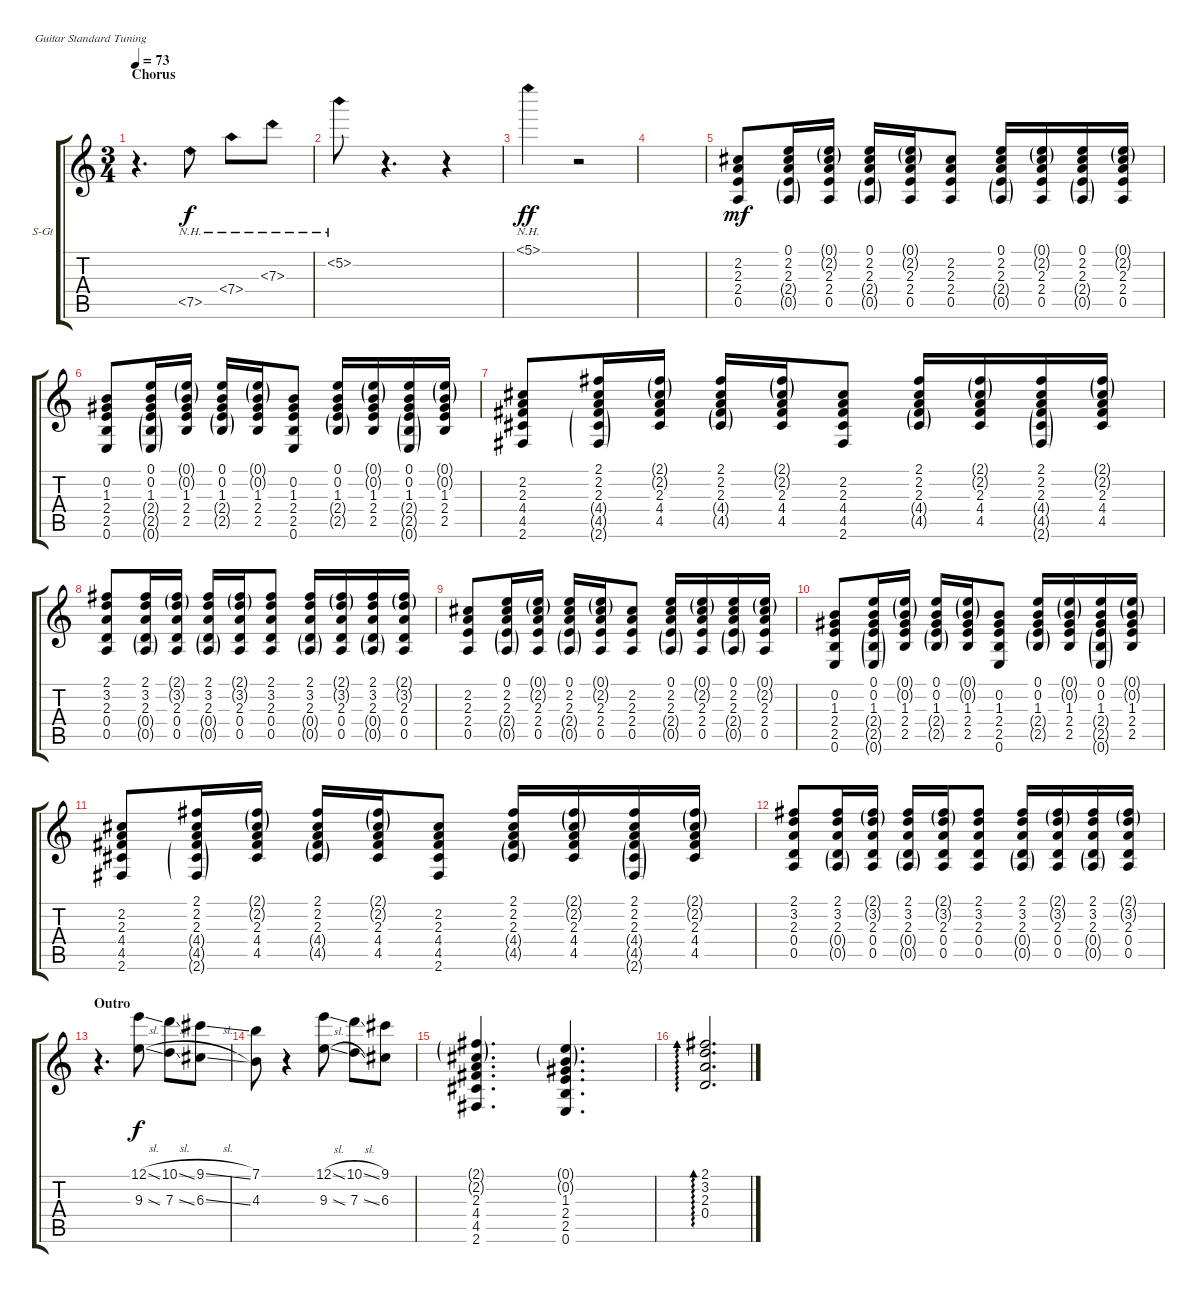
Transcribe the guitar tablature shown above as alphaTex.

\defaultSystemsLayout 4
\bracketExtendMode groupsimilarinstruments
\firstSystemTrackNameOrientation horizontal
\otherSystemsTrackNameOrientation horizontal
\track ("Steel Guitar" "S-Gt") {instrument acousticguitarsteel}
\staff {score tabs}
\tuning (E4 B3 G3 D3 A2 E2)
\ts (3 4)
\section ("" "Chorus")
\tempo 73
\clef g2
\ks c
r.4{d dy mp} 7.5{nh}.8{dy f} 7.4{nh}.8 7.3{nh}.8 |
5.2{nh}.8 r.4{d} r.4 |
5.1{nh}.4{dy ff} r.2 |
|
(0.5 2.4 2.3 2.2).8{dy mf} (2.3 2.2 0.1 0.5{g} 2.4{g}).16 (0.5 2.4 2.3 2.2{g} 0.1{g}).16 (2.2 2.3 0.1 2.4{g} 0.5{g}).16 (0.5 2.4 2.3 2.2{g} 0.1{g}).16 (0.5 2.4 2.3 2.2).8 (2.3 2.2 0.1 0.5{g} 2.4{g}).16 (0.5 2.4 2.3 2.2{g} 0.1{g}).16 (2.2 2.3 0.1 2.4{g} 0.5{g}).16 (0.5 2.4 2.3 2.2{g} 0.1{g}).16 |
(2.5 2.4 1.3 0.2 0.6).8 (1.3 0.2 0.1 2.5{g} 2.4{g} 0.6{g}).16 (2.5 2.4 1.3 0.2{g} 0.1{g}).16 (0.2 1.3 0.1 2.4{g} 2.5{g}).16 (2.5 2.4 1.3 0.2{g} 0.1{g}).16 (2.5 2.4 1.3 0.2 0.6).8 (1.3 0.2 0.1 2.5{g} 2.4{g}).16 (2.5 2.4 1.3 0.2{g} 0.1{g}).16 (0.2 1.3 0.1 2.4{g} 2.5{g} 0.6{g}).16 (2.5 2.4 1.3 0.2{g} 0.1{g}).16 |
(4.5 4.4 2.3 2.2 2.6).8 (2.3 2.2 2.1 4.5{g} 4.4{g} 2.6{g}).16 (4.5 4.4 2.3 2.2{g} 2.1{g}).16 (2.2 2.3 2.1 4.4{g} 4.5{g}).16 (4.5 4.4 2.3 2.2{g} 2.1{g}).16 (4.5 4.4 2.3 2.2 2.6).8 (2.3 2.2 2.1 4.5{g} 4.4{g}).16 (4.5 4.4 2.3 2.2{g} 2.1{g}).16 (2.2 2.3 2.1 4.4{g} 4.5{g} 2.6{g}).16 (4.5 4.4 2.3 2.2{g} 2.1{g}).16 |
(0.5 0.4 2.3 3.2 2.1).8 (2.3 3.2 2.1 0.5{g} 0.4{g}).16 (0.5 0.4 2.3 3.2{g} 2.1{g}).16 (3.2 2.3 2.1 0.4{g} 0.5{g}).16 (0.5 0.4 2.3 3.2{g} 2.1{g}).16 (0.5 0.4 2.3 3.2 2.1).8 (2.3 3.2 2.1 0.5{g} 0.4{g}).16 (0.5 0.4 2.3 3.2{g} 2.1{g}).16 (3.2 2.3 2.1 0.4{g} 0.5{g}).16 (0.5 0.4 2.3 3.2{g} 2.1{g}).16 |
(0.5 2.4 2.3 2.2).8 (2.3 2.2 0.1 0.5{g} 2.4{g}).16 (0.5 2.4 2.3 2.2{g} 0.1{g}).16 (2.2 2.3 0.1 2.4{g} 0.5{g}).16 (0.5 2.4 2.3 2.2{g} 0.1{g}).16 (0.5 2.4 2.3 2.2).8 (2.3 2.2 0.1 0.5{g} 2.4{g}).16 (0.5 2.4 2.3 2.2{g} 0.1{g}).16 (2.2 2.3 0.1 2.4{g} 0.5{g}).16 (0.5 2.4 2.3 2.2{g} 0.1{g}).16 |
(2.5 2.4 1.3 0.2 0.6).8 (1.3 0.2 0.1 2.5{g} 2.4{g} 0.6{g}).16 (2.5 2.4 1.3 0.2{g} 0.1{g}).16 (0.2 1.3 0.1 2.4{g} 2.5{g}).16 (2.5 2.4 1.3 0.2{g} 0.1{g}).16 (2.5 2.4 1.3 0.2 0.6).8 (1.3 0.2 0.1 2.5{g} 2.4{g}).16 (2.5 2.4 1.3 0.2{g} 0.1{g}).16 (0.2 1.3 0.1 2.4{g} 2.5{g} 0.6{g}).16 (2.5 2.4 1.3 0.2{g} 0.1{g}).16 |
(4.5 4.4 2.3 2.2 2.6).8 (2.3 2.2 2.1 4.5{g} 4.4{g} 2.6{g}).16 (4.5 4.4 2.3 2.2{g} 2.1{g}).16 (2.2 2.3 2.1 4.4{g} 4.5{g}).16 (4.5 4.4 2.3 2.2{g} 2.1{g}).16 (4.5 4.4 2.3 2.2 2.6).8 (2.3 2.2 2.1 4.5{g} 4.4{g}).16 (4.5 4.4 2.3 2.2{g} 2.1{g}).16 (2.2 2.3 2.1 4.4{g} 4.5{g} 2.6{g}).16 (4.5 4.4 2.3 2.2{g} 2.1{g}).16 |
(0.5 0.4 2.3 3.2 2.1).8 (2.3 3.2 2.1 0.5{g} 0.4{g}).16 (0.5 0.4 2.3 3.2{g} 2.1{g}).16 (3.2 2.3 2.1 0.4{g} 0.5{g}).16 (0.5 0.4 2.3 3.2{g} 2.1{g}).16 (0.5 0.4 2.3 3.2 2.1).8 (2.3 3.2 2.1 0.5{g} 0.4{g}).16 (0.5 0.4 2.3 3.2{g} 2.1{g}).16 (3.2 2.3 2.1 0.4{g} 0.5{g}).16 (0.5 0.4 2.3 3.2{g} 2.1{g}).16 |
\section ("" "Outro")
r.4{d} (12.1{sl} 9.3{sl}).8{dy f} (10.1{sl} 7.3{sl}).8 (9.1{sl} 6.3{sl}).8 |
(7.1 4.3).8 r.4 (12.1{sl} 9.3{sl}).8 (10.1{sl} 7.3{sl}).8 (9.1 6.3).8 |
(2.6 4.5 4.4 2.3 2.2{g} 2.1{g}).4{d} (0.6 2.5 2.4 1.3 0.2{g} 0.1{g}).4{d} |
(2.3 3.2 2.1 0.4).2{d ad 0}
